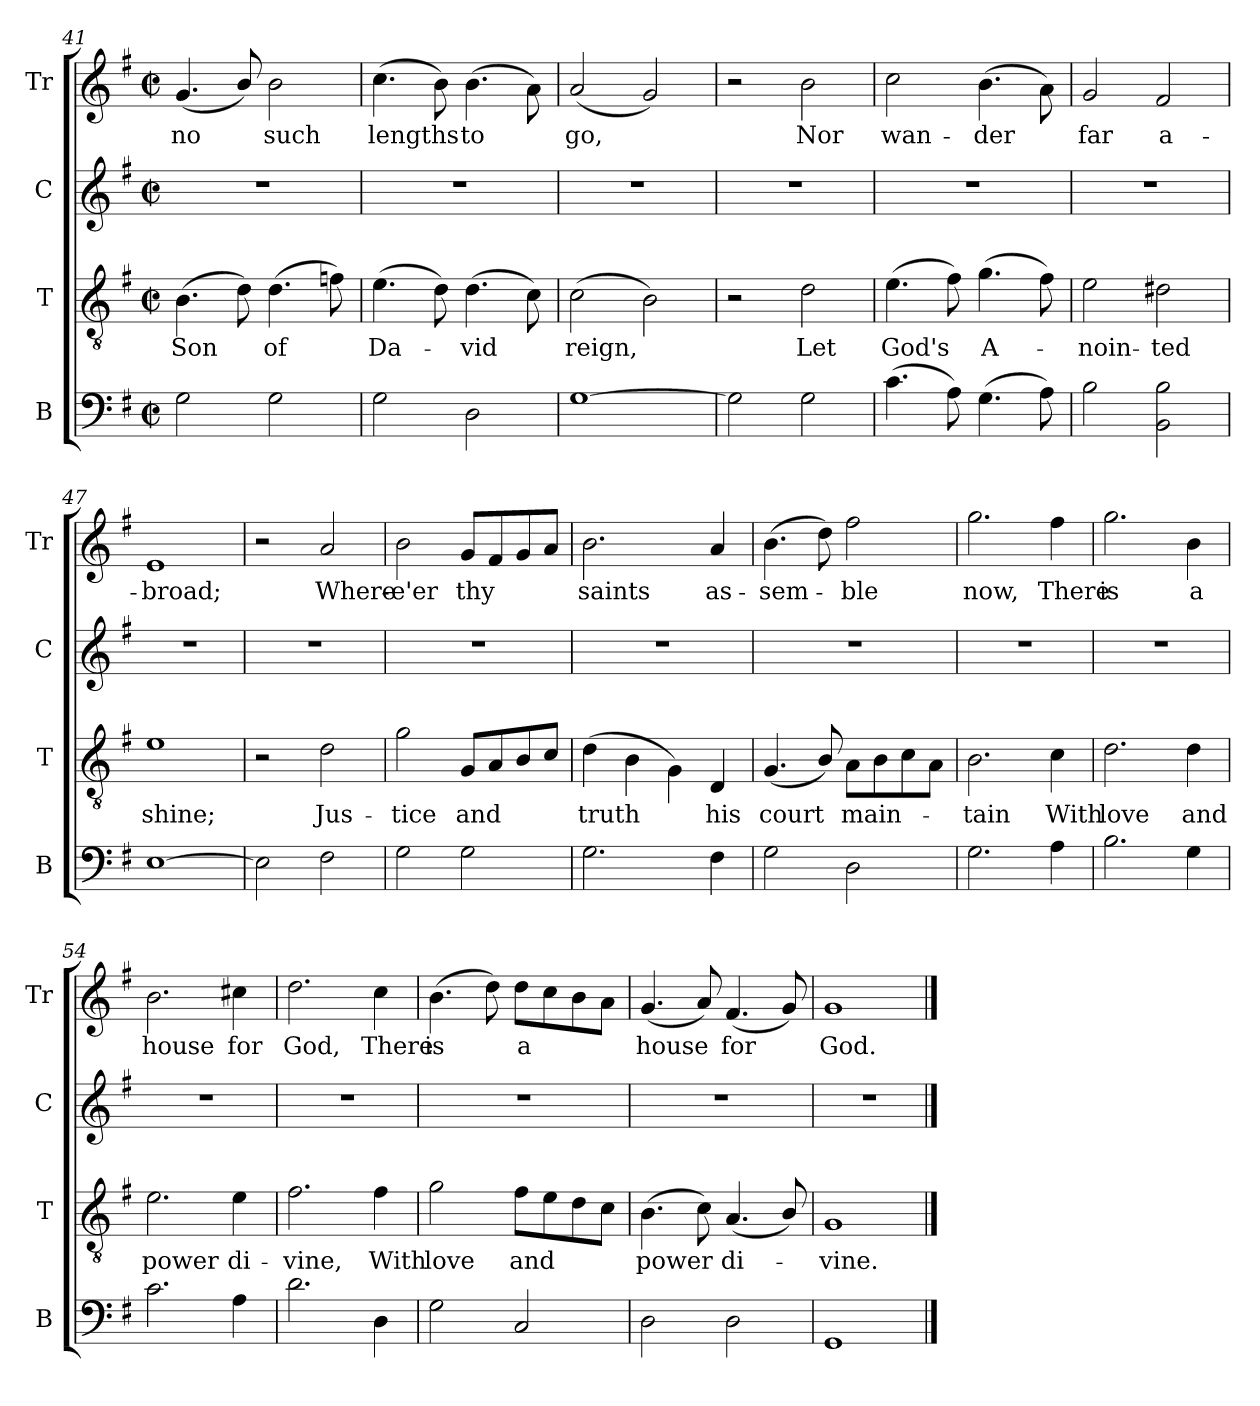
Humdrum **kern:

**kern	**kern	**text	**kern	**kern	**text
*part4	*part3	*part3	*part2	*part1	*part1
*staff4	*staff3	*staff3	*staff2	*staff1	*staff1
*I"B	*I"T	*	*I"C	*I"Tr	*
*I'B	*I'T	*	*I'C	*I'Tr	*
*clefF4	*clefGv2	*	*clefG2	*clefG2	*
*k[f#]	*k[f#]	*	*k[f#]	*k[f#]	*
*M2/2	*M2/2	*	*M2/2	*M2/2	*
*met(c|)	*met(c|)	*	*met(c|)	*met(c|)	*
=41	=41	=41	=41	=41	=41
!	!	!LO:LY:b	!	!	!LO:LY:b
2G\	(>4.B\	Son	1r	(<4.g/	no
.	8d\)	.	.	8b/)	.
!	!	!LO:LY:b	!	!	!LO:LY:b
2G\	(>4.d\	of	.	2b\	such
.	8fn\)	.	.	.	.
=42	=42	=42	=42	=42	=42
!	!	!LO:LY:b	!	!	!LO:LY:b
2G\	(>4.e\	Da-	1r	(>4.cc\	lengths
.	8d\)	.	.	8b\)	.
!	!	!LO:LY:b	!	!	!LO:LY:b
2D\	(>4.d\	-vid	.	(>4.b\	to
.	8c\)	.	.	8a\)	.
=43	=43	=43	=43	=43	=43
!	!	!LO:LY:b	!	!	!LO:LY:b
[1G	(>2c\	reign,	1r	(<2a/	go,
.	2B\)	.	.	2g/)	.
=44	=44	=44	=44	=44	=44
2G\]	2r	.	1r	2r	.
!	!	!LO:LY:b	!	!	!LO:LY:b
2G\	2d\	Let	.	2b\	Nor
=45	=45	=45	=45	=45	=45
!	!	!LO:LY:b	!	!	!LO:LY:b
(>4.c\	(>4.e\	God's	1r	2cc\	wan-
8A\)	8f#\)	.	.	.	.
!	!	!LO:LY:b	!	!	!LO:LY:b
(>4.G\	(>4.g\	A-	.	(>4.b\	-der
8A\)	8f#\)	.	.	8a\)	.
=46	=46	=46	=46	=46	=46
!	!	!LO:LY:b	!	!	!LO:LY:b
2B\	2e\	-noin-	1r	2g/	far
!	!	!LO:LY:b	!	!	!LO:LY:b
2BB\ 2B\	2d#X\	-ted	.	2f#/	a-
=47	=47	=47	=47	=47	=47
!	!	!LO:LY:b	!	!	!LO:LY:b
[1E	1e	shine;	1r	1e	-broad;
=48	=48	=48	=48	=48	=48
2E\]	2r	.	1r	2r	.
!	!	!LO:LY:b	!	!	!LO:LY:b
2F#\	2d\	Jus-	.	2a/	Where-
=49	=49	=49	=49	=49	=49
!	!	!LO:LY:b	!	!	!LO:LY:b
2G\	2g\	-tice	1r	2b\	-e'er
!	!	!LO:LY:b	!	!	!LO:LY:b
2G\	8G/L	and	.	8g/L	thy
.	8A/	.	.	8f#/	.
.	8B/	.	.	8g/	.
.	8c/J	.	.	8a/J	.
!!LO:LB:g=z
=50	=50	=50	=50	=50	=50
!	!	!LO:LY:b	!	!	!LO:LY:b
2.G\	(>4d\	truth	1r	2.b\	saints
.	4B\	.	.	.	.
.	4G\)	.	.	.	.
!	!	!LO:LY:b	!	!	!LO:LY:b
4F#\	4D/	his	.	4a/	as-
=51	=51	=51	=51	=51	=51
!	!	!LO:LY:b	!	!	!LO:LY:b
2G\	(<4.G/	court	1r	(>4.b\	-sem-
.	8B/)	.	.	8dd\)	.
!	!	!LO:LY:b	!	!	!LO:LY:b
2D\	8A\L	main-	.	2ff#\	-ble
.	8B\	.	.	.	.
.	8c\	.	.	.	.
.	8A\J	.	.	.	.
=52	=52	=52	=52	=52	=52
!	!	!LO:LY:b	!	!	!LO:LY:b
2.G\	2.B\	-tain	1r	2.gg\	now,
!	!	!LO:LY:b	!	!	!LO:LY:b
4A\	4c\	With	.	4ff#\	There
=53	=53	=53	=53	=53	=53
!	!	!LO:LY:b	!	!	!LO:LY:b
2.B\	2.d\	love	1r	2.gg\	is
!	!	!LO:LY:b	!	!	!LO:LY:b
4G\	4d\	and	.	4b\	a
=54	=54	=54	=54	=54	=54
!	!	!LO:LY:b	!	!	!LO:LY:b
2.c\	2.e\	power	1r	2.b\	house
!	!	!LO:LY:b	!	!	!LO:LY:b
4A\	4e\	di-	.	4cc#X\	for
=55	=55	=55	=55	=55	=55
!	!	!LO:LY:b	!	!	!LO:LY:b
2.d\	2.f#\	-vine,	1r	2.dd\	God,
!	!	!LO:LY:b	!	!	!LO:LY:b
4D\	4f#\	With	.	4cc\	There
=56	=56	=56	=56	=56	=56
!	!	!LO:LY:b	!	!	!LO:LY:b
2G\	2g\	love	1r	(>4.b\	is
.	.	.	.	8dd\)	.
!	!	!LO:LY:b	!	!	!LO:LY:b
2C/	8f#\L	and	.	8dd\L	a
.	8e\	.	.	8cc\	.
.	8d\	.	.	8b\	.
.	8c\J	.	.	8a\J	.
=57	=57	=57	=57	=57	=57
!	!	!LO:LY:b	!	!	!LO:LY:b
2D\	(>4.B\	power	1r	(<4.g/	house
.	8c\)	.	.	8a/)	.
!	!	!LO:LY:b	!	!	!LO:LY:b
2D\	(<4.A/	di-	.	(<4.f#/	for
.	8B/)	.	.	8g/)	.
=58	=58	=58	=58	=58	=58
!	!	!LO:LY:b	!	!	!LO:LY:b
1GG	1G	-vine.	1r	1g	God.
==	==	==	==	==	==
*-	*-	*-	*-	*-	*-
